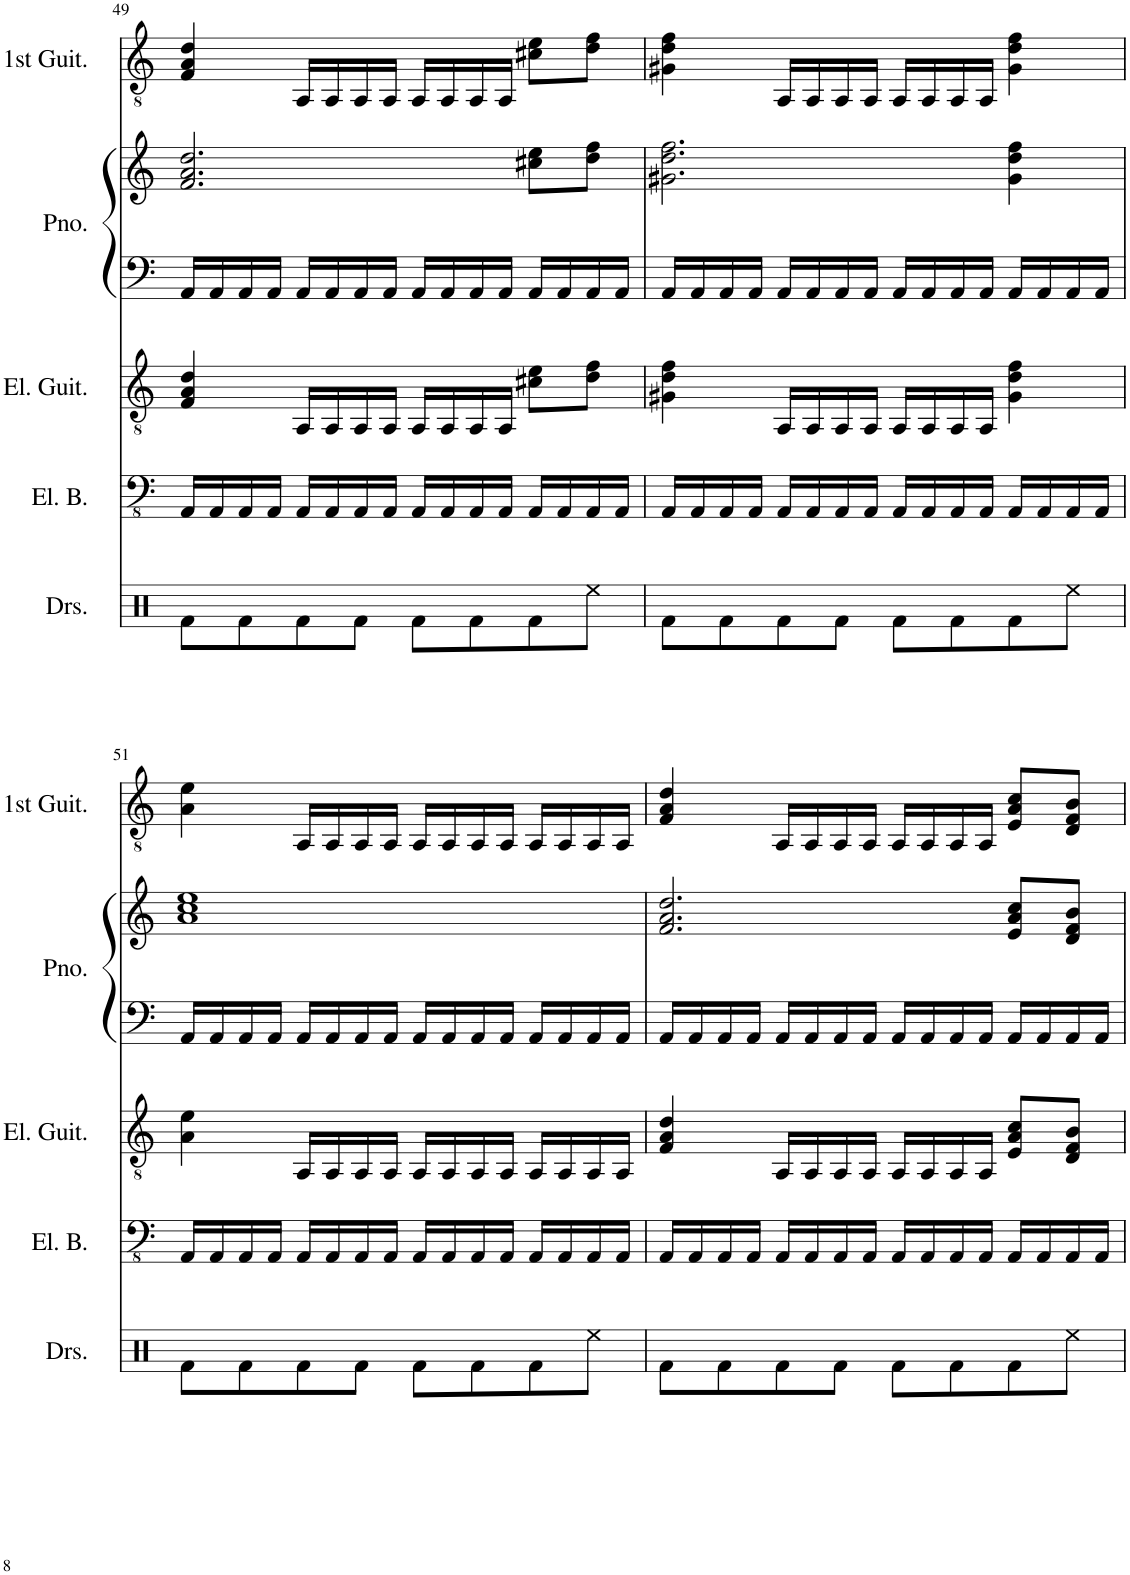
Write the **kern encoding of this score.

**kern	**kern	**kern	**kern	**kern	**kern
*part5	*part4	*part3	*part2	*part2	*part1
*staff6	*staff5	*staff4	*staff3	*staff2	*staff1
*I"Drumset	*I"Electric Bass	*I"Electric Guitar	*I"Piano	*	*I"First Guitar
*I'Drs.	*I'El. B.	*I'El. Guit.	*I'Pno.	*	*
!!LO:PB:g=z
*clefX	*clefFv4	*clefGv2	*clefF4	*clefG2	*clefGv2
*k[]	*k[]	*k[]	*k[]	*k[]	*k[]
*M4/4	*M4/4	*M4/4	*M4/4	*M4/4	*M4/4
=49	=49	=49	=49	=49	=49
8Rf\L	16AAA/LL	4F/ 4A/ 4d/	16AA/LL	2.f/ 2.a/ 2.dd/	4F/ 4A/ 4d/
.	16AAA/	.	16AA/	.	.
8Rf\	16AAA/	.	16AA/	.	.
.	16AAA/JJ	.	16AA/JJ	.	.
8Rf\	16AAA/LL	16AA/LL	16AA/LL	.	16AA/LL
.	16AAA/	16AA/	16AA/	.	16AA/
8Rf\J	16AAA/	16AA/	16AA/	.	16AA/
.	16AAA/JJ	16AA/JJ	16AA/JJ	.	16AA/JJ
8Rf\L	16AAA/LL	16AA/LL	16AA/LL	.	16AA/LL
.	16AAA/	16AA/	16AA/	.	16AA/
8Rf\	16AAA/	16AA/	16AA/	.	16AA/
.	16AAA/JJ	16AA/JJ	16AA/JJ	.	16AA/JJ
8Rf\	16AAA/LL	8c#X\ 8e\L	16AA/LL	8cc#X\ 8ee\L	8c#X\ 8e\L
.	16AAA/	.	16AA/	.	.
8Ree\J	16AAA/	8d\ 8f\J	16AA/	8dd\ 8ff\J	8d\ 8f\J
.	16AAA/JJ	.	16AA/JJ	.	.
=50	=50	=50	=50	=50	=50
8Rf\L	16AAA/LL	4G#X\ 4d\ 4f\	16AA/LL	2.g#X\ 2.dd\ 2.ff\	4G#X\ 4d\ 4f\
.	16AAA/	.	16AA/	.	.
8Rf\	16AAA/	.	16AA/	.	.
.	16AAA/JJ	.	16AA/JJ	.	.
8Rf\	16AAA/LL	16AA/LL	16AA/LL	.	16AA/LL
.	16AAA/	16AA/	16AA/	.	16AA/
8Rf\J	16AAA/	16AA/	16AA/	.	16AA/
.	16AAA/JJ	16AA/JJ	16AA/JJ	.	16AA/JJ
8Rf\L	16AAA/LL	16AA/LL	16AA/LL	.	16AA/LL
.	16AAA/	16AA/	16AA/	.	16AA/
8Rf\	16AAA/	16AA/	16AA/	.	16AA/
.	16AAA/JJ	16AA/JJ	16AA/JJ	.	16AA/JJ
8Rf\	16AAA/LL	4G#\ 4d\ 4f\	16AA/LL	4g#\ 4dd\ 4ff\	4G#\ 4d\ 4f\
.	16AAA/	.	16AA/	.	.
8Ree\J	16AAA/	.	16AA/	.	.
.	16AAA/JJ	.	16AA/JJ	.	.
!!LO:LB:g=z
=51	=51	=51	=51	=51	=51
8Rf\L	16AAA/LL	4A\ 4e\	16AA/LL	1a 1cc 1ee	4A\ 4e\
.	16AAA/	.	16AA/	.	.
8Rf\	16AAA/	.	16AA/	.	.
.	16AAA/JJ	.	16AA/JJ	.	.
8Rf\	16AAA/LL	16AA/LL	16AA/LL	.	16AA/LL
.	16AAA/	16AA/	16AA/	.	16AA/
8Rf\J	16AAA/	16AA/	16AA/	.	16AA/
.	16AAA/JJ	16AA/JJ	16AA/JJ	.	16AA/JJ
8Rf\L	16AAA/LL	16AA/LL	16AA/LL	.	16AA/LL
.	16AAA/	16AA/	16AA/	.	16AA/
8Rf\	16AAA/	16AA/	16AA/	.	16AA/
.	16AAA/JJ	16AA/JJ	16AA/JJ	.	16AA/JJ
8Rf\	16AAA/LL	16AA/LL	16AA/LL	.	16AA/LL
.	16AAA/	16AA/	16AA/	.	16AA/
8Ree\J	16AAA/	16AA/	16AA/	.	16AA/
.	16AAA/JJ	16AA/JJ	16AA/JJ	.	16AA/JJ
=52	=52	=52	=52	=52	=52
8Rf\L	16AAA/LL	4F/ 4A/ 4d/	16AA/LL	2.f/ 2.a/ 2.dd/	4F/ 4A/ 4d/
.	16AAA/	.	16AA/	.	.
8Rf\	16AAA/	.	16AA/	.	.
.	16AAA/JJ	.	16AA/JJ	.	.
8Rf\	16AAA/LL	16AA/LL	16AA/LL	.	16AA/LL
.	16AAA/	16AA/	16AA/	.	16AA/
8Rf\J	16AAA/	16AA/	16AA/	.	16AA/
.	16AAA/JJ	16AA/JJ	16AA/JJ	.	16AA/JJ
8Rf\L	16AAA/LL	16AA/LL	16AA/LL	.	16AA/LL
.	16AAA/	16AA/	16AA/	.	16AA/
8Rf\	16AAA/	16AA/	16AA/	.	16AA/
.	16AAA/JJ	16AA/JJ	16AA/JJ	.	16AA/JJ
8Rf\	16AAA/LL	8E/ 8A/ 8c/L	16AA/LL	8e/ 8a/ 8cc/L	8E/ 8A/ 8c/L
.	16AAA/	.	16AA/	.	.
8Ree\J	16AAA/	8D/ 8F/ 8B/J	16AA/	8d/ 8f/ 8b/J	8D/ 8F/ 8B/J
.	16AAA/JJ	.	16AA/JJ	.	.
=	=	=	=	=	=
*-	*-	*-	*-	*-	*-
